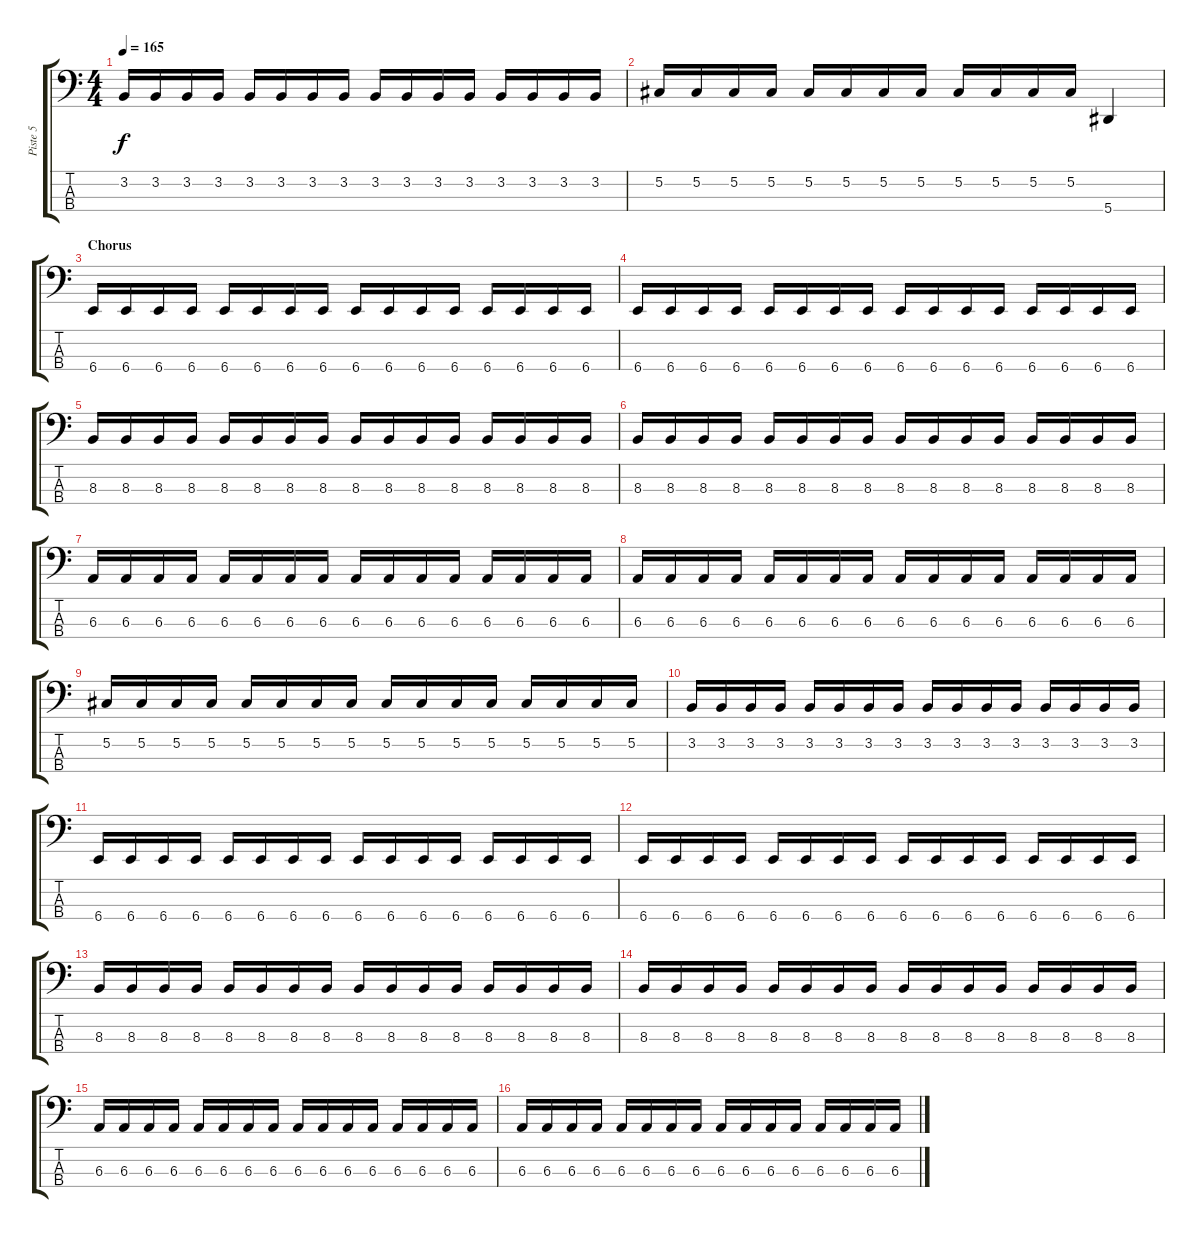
\track ("Piste 5" "Piste 5") {instrument electricbassfinger}
\staff {score tabs}
\tuning (Db2 Ab1 Eb1 Bb0) {hide}
\ts (4 4)
\tempo 165
\clef f4
\ks c
3.2.16{dy f} 3.2.16 3.2.16 3.2.16 3.2.16 3.2.16 3.2.16 3.2.16 3.2.16 3.2.16 3.2.16 3.2.16 3.2.16 3.2.16 3.2.16 3.2.16 |
5.2.16 5.2.16 5.2.16 5.2.16 5.2.16 5.2.16 5.2.16 5.2.16 5.2.16 5.2.16 5.2.16 5.2.16 5.4.4 |
\section ("" "Chorus")
6.4.16 6.4.16 6.4.16 6.4.16 6.4.16 6.4.16 6.4.16 6.4.16 6.4.16 6.4.16 6.4.16 6.4.16 6.4.16 6.4.16 6.4.16 6.4.16 |
6.4.16 6.4.16 6.4.16 6.4.16 6.4.16 6.4.16 6.4.16 6.4.16 6.4.16 6.4.16 6.4.16 6.4.16 6.4.16 6.4.16 6.4.16 6.4.16 |
8.3.16 8.3.16 8.3.16 8.3.16 8.3.16 8.3.16 8.3.16 8.3.16 8.3.16 8.3.16 8.3.16 8.3.16 8.3.16 8.3.16 8.3.16 8.3.16 |
8.3.16 8.3.16 8.3.16 8.3.16 8.3.16 8.3.16 8.3.16 8.3.16 8.3.16 8.3.16 8.3.16 8.3.16 8.3.16 8.3.16 8.3.16 8.3.16 |
6.3.16 6.3.16 6.3.16 6.3.16 6.3.16 6.3.16 6.3.16 6.3.16 6.3.16 6.3.16 6.3.16 6.3.16 6.3.16 6.3.16 6.3.16 6.3.16 |
6.3.16 6.3.16 6.3.16 6.3.16 6.3.16 6.3.16 6.3.16 6.3.16 6.3.16 6.3.16 6.3.16 6.3.16 6.3.16 6.3.16 6.3.16 6.3.16 |
5.2.16 5.2.16 5.2.16 5.2.16 5.2.16 5.2.16 5.2.16 5.2.16 5.2.16 5.2.16 5.2.16 5.2.16 5.2.16 5.2.16 5.2.16 5.2.16 |
3.2.16 3.2.16 3.2.16 3.2.16 3.2.16 3.2.16 3.2.16 3.2.16 3.2.16 3.2.16 3.2.16 3.2.16 3.2.16 3.2.16 3.2.16 3.2.16 |
6.4.16 6.4.16 6.4.16 6.4.16 6.4.16 6.4.16 6.4.16 6.4.16 6.4.16 6.4.16 6.4.16 6.4.16 6.4.16 6.4.16 6.4.16 6.4.16 |
6.4.16 6.4.16 6.4.16 6.4.16 6.4.16 6.4.16 6.4.16 6.4.16 6.4.16 6.4.16 6.4.16 6.4.16 6.4.16 6.4.16 6.4.16 6.4.16 |
8.3.16 8.3.16 8.3.16 8.3.16 8.3.16 8.3.16 8.3.16 8.3.16 8.3.16 8.3.16 8.3.16 8.3.16 8.3.16 8.3.16 8.3.16 8.3.16 |
8.3.16 8.3.16 8.3.16 8.3.16 8.3.16 8.3.16 8.3.16 8.3.16 8.3.16 8.3.16 8.3.16 8.3.16 8.3.16 8.3.16 8.3.16 8.3.16 |
6.3.16 6.3.16 6.3.16 6.3.16 6.3.16 6.3.16 6.3.16 6.3.16 6.3.16 6.3.16 6.3.16 6.3.16 6.3.16 6.3.16 6.3.16 6.3.16 |
6.3.16 6.3.16 6.3.16 6.3.16 6.3.16 6.3.16 6.3.16 6.3.16 6.3.16 6.3.16 6.3.16 6.3.16 6.3.16 6.3.16 6.3.16 6.3.16
